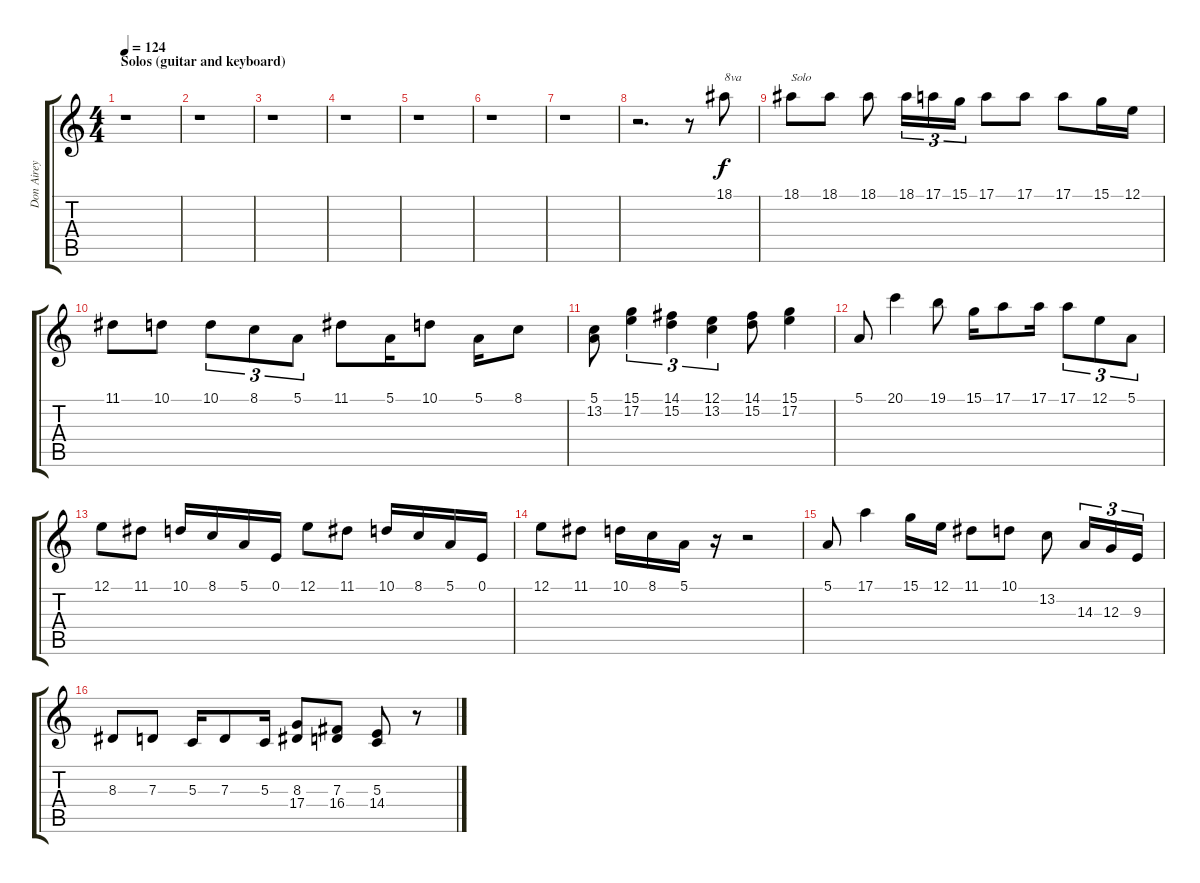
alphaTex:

\track ("Don Airey (Keyboard)" "Don Airey ") {instrument rockorgan}
\staff {score tabs}
\tuning (E4 B3 G3 D3 A2 E2) {hide}
\ts (4 4)
\section ("" "Solos (guitar and keyboard)")
\tempo 124
\clef g2
\ks c
r.1{dy f volume 16} |
r.1 |
r.1 |
r.1 |
r.1 |
r.1 |
r.1 |
r.2{d} r.8 18.1.8{txt "8va"} |
18.1.8{txt "Solo"} 18.1.8 18.1.8 18.1.16{tu (3 2)} 17.1.16{tu (3 2)} 15.1.16{tu (3 2)} 17.1.8 17.1.8 17.1.8 15.1.16 12.1.16 |
11.1.8 10.1.8 10.1.8{tu (3 2)} 8.1.8{tu (3 2)} 5.1.8{tu (3 2)} 11.1.8 5.1.16 10.1.8 5.1.16 8.1.8 |
(5.1 13.2).8 (15.1 17.2).4{tu (3 2)} (14.1 15.2).4{tu (3 2)} (12.1 13.2).4{tu (3 2)} (14.1 15.2).8 (15.1 17.2).4 |
5.1.8 20.1.4 19.1.8 15.1.16 17.1.8 17.1.16 17.1.8{tu (3 2)} 12.1.8{tu (3 2)} 5.1.8{tu (3 2)} |
12.1.8 11.1.8 10.1.16 8.1.16 5.1.16 0.1.16 12.1.8 11.1.8 10.1.16 8.1.16 5.1.16 0.1.16 |
12.1.8 11.1.8 10.1.16 8.1.16 5.1.16 r.16 r.2 |
5.1.8 17.1.4 15.1.16 12.1.16 11.1.8 10.1.8 13.2.8 14.3.16{tu (3 2)} 12.3.16{tu (3 2)} 9.3.16{tu (3 2)} |
8.3.8 7.3.8 5.3.16 7.3.8 5.3.16 (8.3 17.4).8 (7.3 16.4).8 (5.3 14.4).8 r.8
